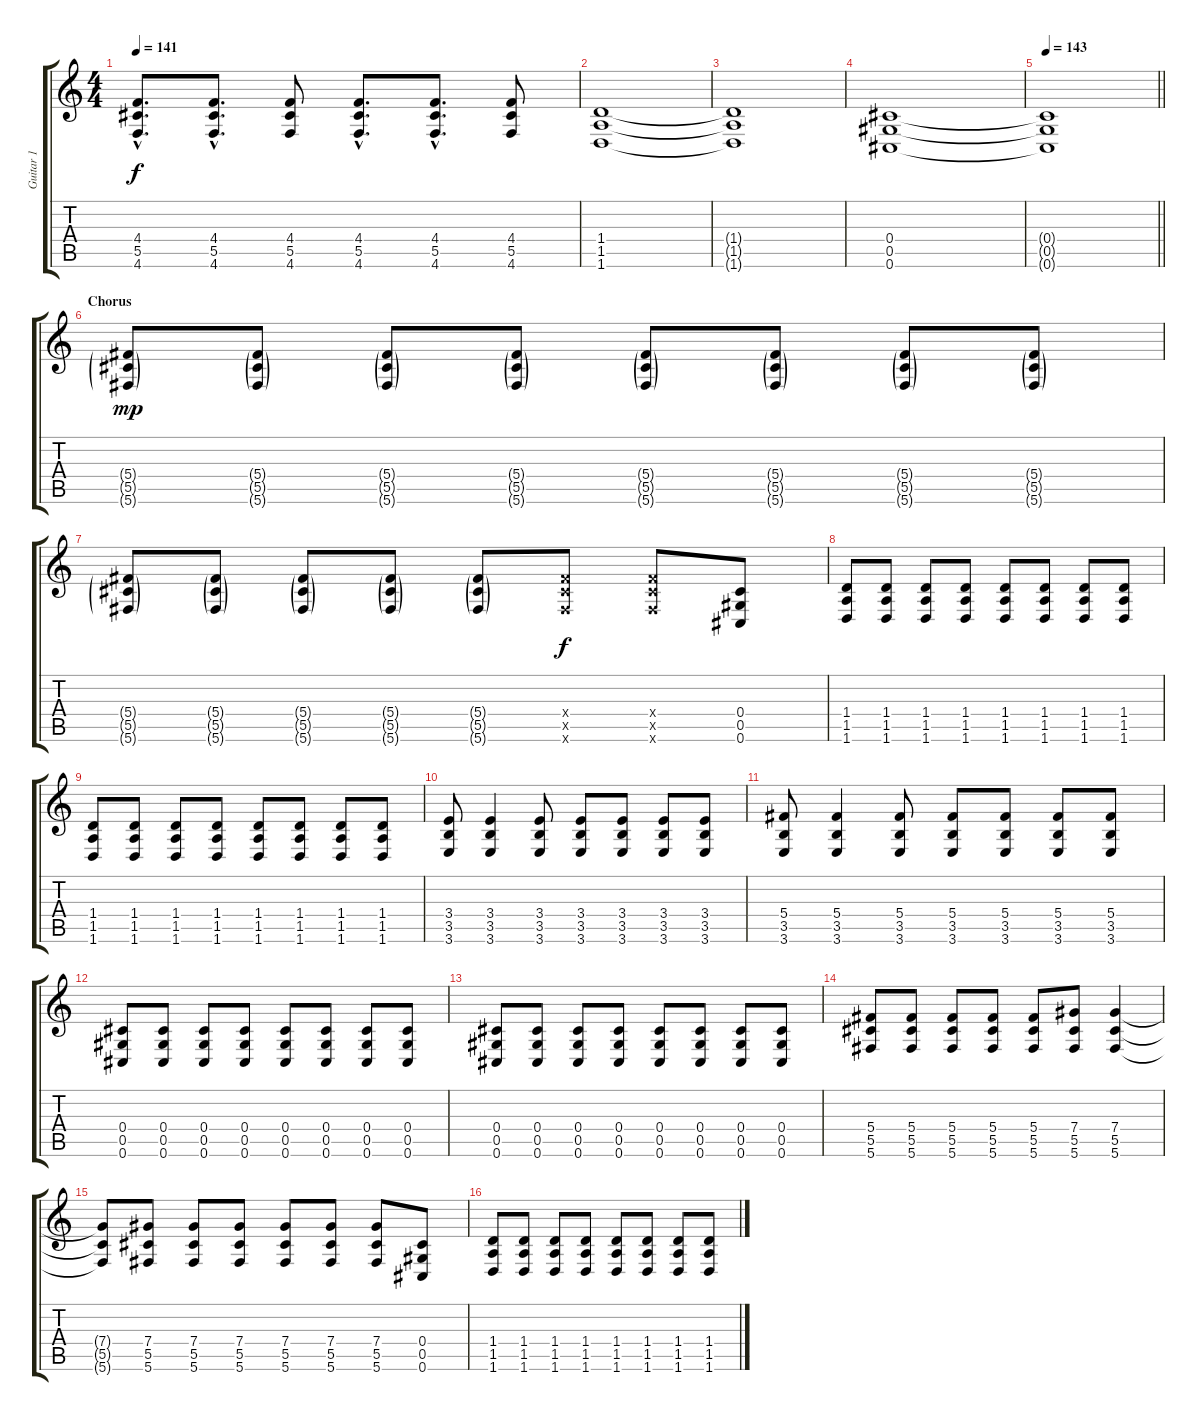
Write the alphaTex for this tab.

\track ("Guitar 1" "Guitar 1") {instrument distortionguitar}
\staff {score tabs}
\tuning (Eb4 Bb3 Gb3 Db3 Ab2 Db2) {hide}
\ts (4 4)
\tempo 141
\clef g2
\ks c
(4.4{hac} 5.5{hac} 4.6{hac}).8{d dy f} (4.4{hac} 5.5{hac} 4.6{hac}).8{d} (4.4 5.5 4.6).8 (4.4{hac} 5.5{hac} 4.6{hac}).8{d} (4.4{hac} 5.5{hac} 4.6{hac}).8{d} (4.4 5.5 4.6).8 |
(1.4 1.5 1.6).1 |
(1.4{t} 1.5{t} 1.6{t}).1 |
(0.4 0.5 0.6).1 |
\tempo 143
\barLineRight lightlight
(0.4{t} 0.5{t} 0.6{t}).1 |
\section ("" "Chorus")
(5.4{g} 5.5{g} 5.6{g}).8{dy mp} (5.4{g} 5.5{g} 5.6{g}).8 (5.4{g} 5.5{g} 5.6{g}).8 (5.4{g} 5.5{g} 5.6{g}).8 (5.4{g} 5.5{g} 5.6{g}).8 (5.4{g} 5.5{g} 5.6{g}).8 (5.4{g} 5.5{g} 5.6{g}).8 (5.4{g} 5.5{g} 5.6{g}).8 |
(5.4{g} 5.5{g} 5.6{g}).8 (5.4{g} 5.5{g} 5.6{g}).8 (5.4{g} 5.5{g} 5.6{g}).8 (5.4{g} 5.5{g} 5.6{g}).8 (5.4{g} 5.5{g} 5.6{g}).8 (5.4{x} 5.5{x} 5.6{x}).8{dy f} (5.4{x} 5.5{x} 5.6{x}).8 (0.4 0.5 0.6).8 |
(1.4 1.5 1.6).8 (1.4 1.5 1.6).8 (1.4 1.5 1.6).8 (1.4 1.5 1.6).8 (1.4 1.5 1.6).8 (1.4 1.5 1.6).8 (1.4 1.5 1.6).8 (1.4 1.5 1.6).8 |
(1.4 1.5 1.6).8 (1.4 1.5 1.6).8 (1.4 1.5 1.6).8 (1.4 1.5 1.6).8 (1.4 1.5 1.6).8 (1.4 1.5 1.6).8 (1.4 1.5 1.6).8 (1.4 1.5 1.6).8 |
(3.4 3.5 3.6).8 (3.4 3.5 3.6).4 (3.4 3.5 3.6).8 (3.4 3.5 3.6).8 (3.4 3.5 3.6).8 (3.4 3.5 3.6).8 (3.4 3.5 3.6).8 |
(5.4 3.5 3.6).8 (5.4 3.5 3.6).4 (5.4 3.5 3.6).8 (5.4 3.5 3.6).8 (5.4 3.5 3.6).8 (5.4 3.5 3.6).8 (5.4 3.5 3.6).8 |
(0.4 0.5 0.6).8 (0.4 0.5 0.6).8 (0.4 0.5 0.6).8 (0.4 0.5 0.6).8 (0.4 0.5 0.6).8 (0.4 0.5 0.6).8 (0.4 0.5 0.6).8 (0.4 0.5 0.6).8 |
(0.4 0.5 0.6).8 (0.4 0.5 0.6).8 (0.4 0.5 0.6).8 (0.4 0.5 0.6).8 (0.4 0.5 0.6).8 (0.4 0.5 0.6).8 (0.4 0.5 0.6).8 (0.4 0.5 0.6).8 |
(5.4 5.5 5.6).8 (5.4 5.5 5.6).8 (5.4 5.5 5.6).8 (5.4 5.5 5.6).8 (5.4 5.5 5.6).8 (7.4 5.5 5.6).8 (7.4 5.5 5.6).4 |
(7.4{t} 5.5{t} 5.6{t}).8 (7.4 5.5 5.6).8 (7.4 5.5 5.6).8 (7.4 5.5 5.6).8 (7.4 5.5 5.6).8 (7.4 5.5 5.6).8 (7.4 5.5 5.6).8 (0.4 0.5 0.6).8 |
(1.4 1.5 1.6).8 (1.4 1.5 1.6).8 (1.4 1.5 1.6).8 (1.4 1.5 1.6).8 (1.4 1.5 1.6).8 (1.4 1.5 1.6).8 (1.4 1.5 1.6).8 (1.4 1.5 1.6).8
